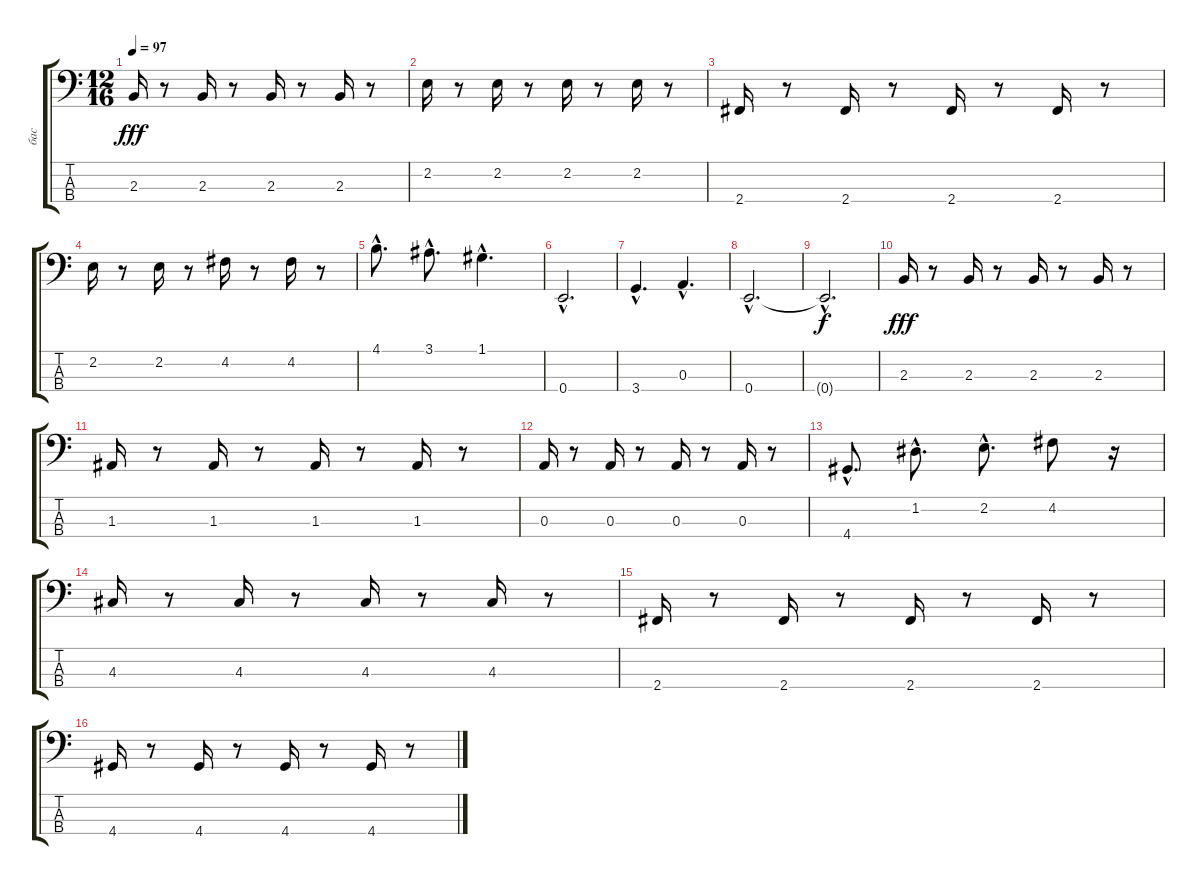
\track ("бас" "бас") {instrument fretlessbass}
\staff {score tabs}
\tuning (G2 D2 A1 E1) {hide}
\ts (12 16)
\tempo 97
\clef f4
\ks c
2.3.16{dy fff} r.8 2.3.16 r.8 2.3.16 r.8 2.3.16 r.8 |
2.2.16 r.8 2.2.16 r.8 2.2.16 r.8 2.2.16 r.8 |
2.4.16 r.8 2.4.16 r.8 2.4.16 r.8 2.4.16 r.8 |
2.2.16 r.8 2.2.16 r.8 4.2.16 r.8 4.2.16 r.8 |
4.1{hac}.8{d} 3.1{hac}.8{d} 1.1{hac}.4{d} |
0.4{hac}.2{d} |
3.4{hac}.4{d} 0.3{hac}.4{d} |
0.4{hac}.2{d} |
0.4{hac t}.2{d dy f} |
2.3.16{dy fff} r.8 2.3.16 r.8 2.3.16 r.8 2.3.16 r.8 |
1.3.16 r.8 1.3.16 r.8 1.3.16 r.8 1.3.16 r.8 |
0.3.16 r.8 0.3.16 r.8 0.3.16 r.8 0.3.16 r.8 |
4.4{hac}.8{d} 1.2{hac}.8{d} 2.2{hac}.8{d} 4.2.8 r.16 |
4.3.16 r.8 4.3.16 r.8 4.3.16 r.8 4.3.16 r.8 |
2.4.16 r.8 2.4.16 r.8 2.4.16 r.8 2.4.16 r.8 |
4.4.16 r.8 4.4.16 r.8 4.4.16 r.8 4.4.16 r.8
